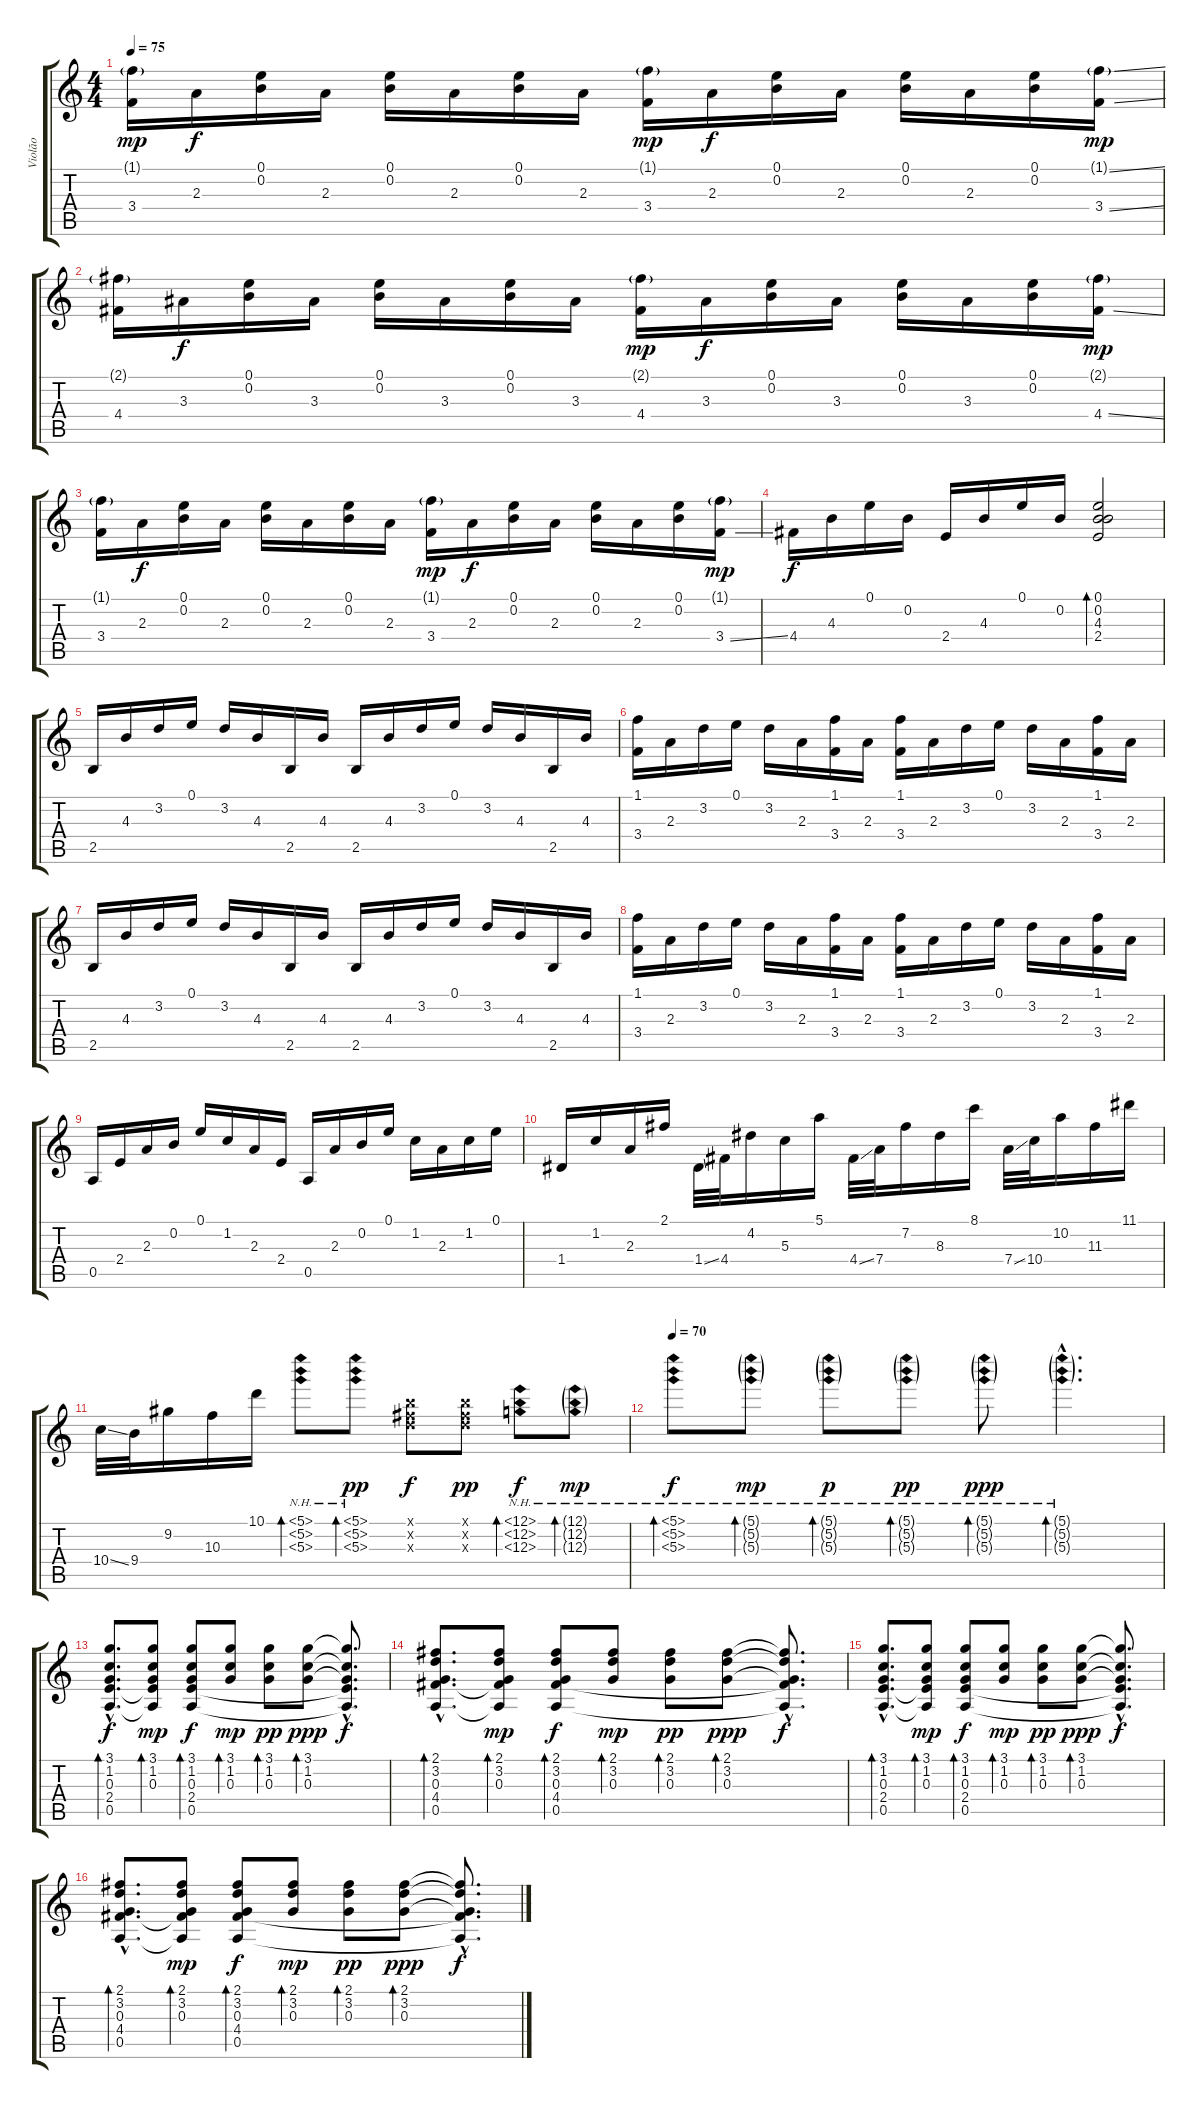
\track ("Violão" "Violão") {instrument acousticguitarsteel}
\staff {score tabs}
\tuning (E4 B3 G3 D3 A2 E2) {hide}
\ts (4 4)
\tempo 75
\clef g2
\ks c
(1.1{g} 3.4).16{dy mp} 2.3.16{dy f} (0.1 0.2).16 2.3.16 (0.1 0.2).16 2.3.16 (0.1 0.2).16 2.3.16 (1.1{g} 3.4).16{dy mp} 2.3.16{dy f} (0.1 0.2).16 2.3.16 (0.1 0.2).16 2.3.16 (0.1 0.2).16 (1.1{ss g} 3.4{ss}).16{dy mp} |
(2.1{g} 4.4).16 3.3.16{dy f} (0.1 0.2).16 3.3.16 (0.1 0.2).16 3.3.16 (0.1 0.2).16 3.3.16 (2.1{g} 4.4).16{dy mp} 3.3.16{dy f} (0.1 0.2).16 3.3.16 (0.1 0.2).16 3.3.16 (0.1 0.2).16 (2.1{g} 4.4{ss}).16{dy mp} |
(1.1{g} 3.4).16 2.3.16{dy f} (0.1 0.2).16 2.3.16 (0.1 0.2).16 2.3.16 (0.1 0.2).16 2.3.16 (1.1{g} 3.4).16{dy mp} 2.3.16{dy f} (0.1 0.2).16 2.3.16 (0.1 0.2).16 2.3.16 (0.1 0.2).16 (1.1{g} 3.4{ss}).16{dy mp} |
4.4.16{dy f} 4.3.16 0.1.16 0.2.16 2.4.16 4.3.16 0.1.16 0.2.16 (0.1 0.2 4.3 2.4).2{bd 120} |
2.5.16 4.3.16 3.2.16 0.1.16 3.2.16 4.3.16 2.5.16 4.3.16 2.5.16 4.3.16 3.2.16 0.1.16 3.2.16 4.3.16 2.5.16 4.3.16 |
(1.1 3.4).16 2.3.16 3.2.16 0.1.16 3.2.16 2.3.16 (1.1 3.4).16 2.3.16 (1.1 3.4).16 2.3.16 3.2.16 0.1.16 3.2.16 2.3.16 (1.1 3.4).16 2.3.16 |
2.5.16 4.3.16 3.2.16 0.1.16 3.2.16 4.3.16 2.5.16 4.3.16 2.5.16 4.3.16 3.2.16 0.1.16 3.2.16 4.3.16 2.5.16 4.3.16 |
(1.1 3.4).16 2.3.16 3.2.16 0.1.16 3.2.16 2.3.16 (1.1 3.4).16 2.3.16 (1.1 3.4).16 2.3.16 3.2.16 0.1.16 3.2.16 2.3.16 (1.1 3.4).16 2.3.16 |
0.5.16 2.4.16 2.3.16 0.2.16 0.1.16 1.2.16 2.3.16 2.4.16 0.5.16 2.3.16 0.2.16 0.1.16 1.2.16 2.3.16 1.2.16 0.1.16 |
1.4.16 1.2.16 2.3.16 2.1.16 1.4{ss}.32 4.4.32 4.2.16 5.3.16 5.1.16 4.4{ss}.32 7.4.32 7.2.16 8.3.16 8.1.16 7.4{ss}.32 10.4.32 10.2.16 11.3.16 11.1.16 |
10.4{ss}.32 9.4.32 9.2.16 10.3.16 10.1.16 (5.1{nh} 5.2{nh} 5.3{nh}).8{bd 120} (5.1{nh} 5.2{nh} 5.3{nh}).8{bd 60 dy pp} (7.1{x} 7.2{x} 7.3{x}).8{dy f} (7.1{x} 7.2{x} 7.3{x}).8{dy pp} (12.1{nh} 12.2{nh} 12.3{nh}).8{bd 120 dy f} (12.1{nh g} 12.2{nh g} 12.3{nh g}).8{bd 60 dy mp} |
\tempo 70
(5.1{nh} 5.2{nh} 5.3{nh}).8{bd 60 dy f} (5.1{nh g} 5.2{nh g} 5.3{nh g}).8{bd 60 dy mp} (5.1{nh g} 5.2{nh g} 5.3{nh g}).8{bd 60 dy p} (5.1{nh g} 5.2{nh g} 5.3{nh g}).8{bd 60 dy pp} (5.1{nh g} 5.2{nh g} 5.3{nh g}).8{bd 60 dy ppp} (5.1{nh g hac} 5.2{nh g hac} 5.3{nh g hac}).4{d bd 60} |
(3.1{hac} 1.2{hac} 0.3{hac} 2.4{hac} 0.5{hac}).8{d bd 240 dy f} (3.1 1.2 0.3 2.4{t} 0.5{t}).8{bd 60 dy mp} (3.1 1.2 0.3 2.4 0.5).8{bd 60 dy f} (3.1 1.2 0.3).8{bd 60 dy mp} (3.1 1.2 0.3).8{bd 60 dy pp} (3.1 1.2 0.3).8{bd 60 dy ppp} (3.1{hac t} 1.2{hac t} 0.3{hac t} 2.4{hac t} 0.5{hac t}).8{d dy f} |
(2.1{hac} 3.2{hac} 0.3{hac} 4.4{hac} 0.5{hac}).8{d bd 240} (2.1 3.2 0.3 4.4{t} 0.5{t}).8{bd 60 dy mp} (2.1 3.2 0.3 4.4 0.5).8{bd 60 dy f} (2.1 3.2 0.3).8{bd 60 dy mp} (2.1 3.2 0.3).8{bd 60 dy pp} (2.1 3.2 0.3).8{bd 60 dy ppp} (2.1{hac t} 3.2{hac t} 0.3{hac t} 4.4{hac t} 0.5{hac t}).8{d dy f} |
(3.1{hac} 1.2{hac} 0.3{hac} 2.4{hac} 0.5{hac}).8{d bd 240} (3.1 1.2 0.3 2.4{t} 0.5{t}).8{bd 60 dy mp} (3.1 1.2 0.3 2.4 0.5).8{bd 60 dy f} (3.1 1.2 0.3).8{bd 60 dy mp} (3.1 1.2 0.3).8{bd 60 dy pp} (3.1 1.2 0.3).8{bd 60 dy ppp} (3.1{hac t} 1.2{hac t} 0.3{hac t} 2.4{hac t} 0.5{hac t}).8{d dy f} |
(2.1{hac} 3.2{hac} 0.3{hac} 4.4{hac} 0.5{hac}).8{d bd 240} (2.1 3.2 0.3 4.4{t} 0.5{t}).8{bd 60 dy mp} (2.1 3.2 0.3 4.4 0.5).8{bd 60 dy f} (2.1 3.2 0.3).8{bd 60 dy mp} (2.1 3.2 0.3).8{bd 60 dy pp} (2.1 3.2 0.3).8{bd 60 dy ppp} (2.1{hac t} 3.2{hac t} 0.3{hac t} 4.4{hac t} 0.5{hac t}).8{d dy f}
